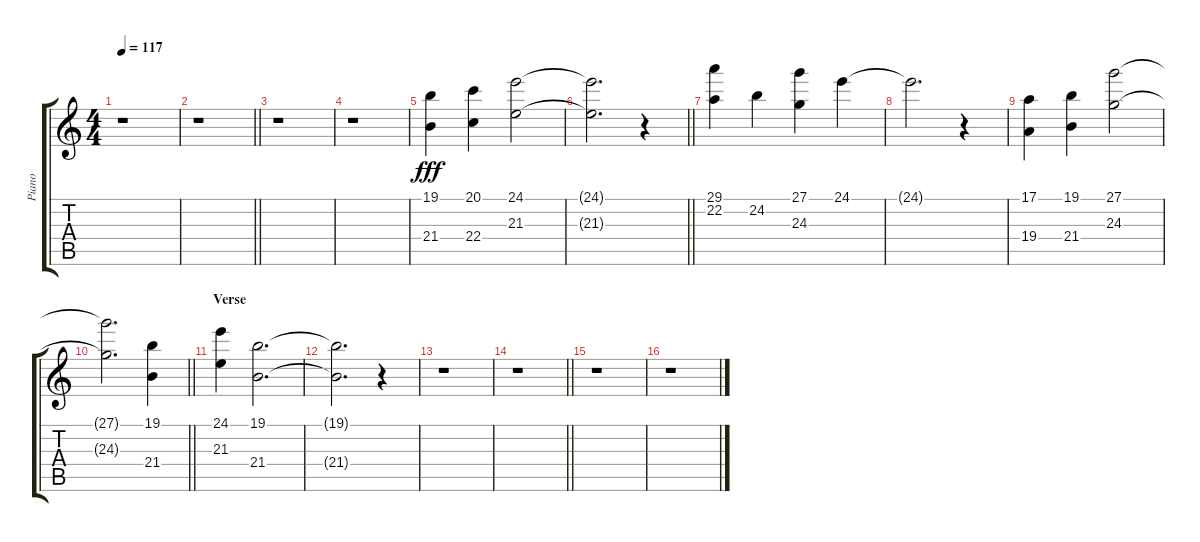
\track ("Piano" "Piano") {instrument brightacousticpiano}
\staff {score tabs}
\tuning (E4 B3 G3 D3 A2 E2) {hide}
\ts (4 4)
\tempo 117
\clef g2
\ks c
r.1{dy fff} |
\barLineRight lightlight
r.1 |
r.1 |
r.1 |
(19.1 21.4).4 (20.1 22.4).4 (24.1 21.3).2 |
\barLineRight lightlight
(24.1{t} 21.3{t}).2{d} r.4 |
(29.1 22.2).4 24.2.4 (27.1 24.3).4 24.1.4 |
24.1{t}.2{d} r.4 |
(17.1 19.4).4 (19.1 21.4).4 (27.1 24.3).2 |
\barLineRight lightlight
(27.1{t} 24.3{t}).2{d} (19.1 21.4).4 |
\section ("" "Verse")
(24.1 21.3).4 (19.1 21.4).2{d} |
(19.1{t} 21.4{t}).2{d} r.4 |
r.1 |
\barLineRight lightlight
r.1 |
r.1 |
r.1
